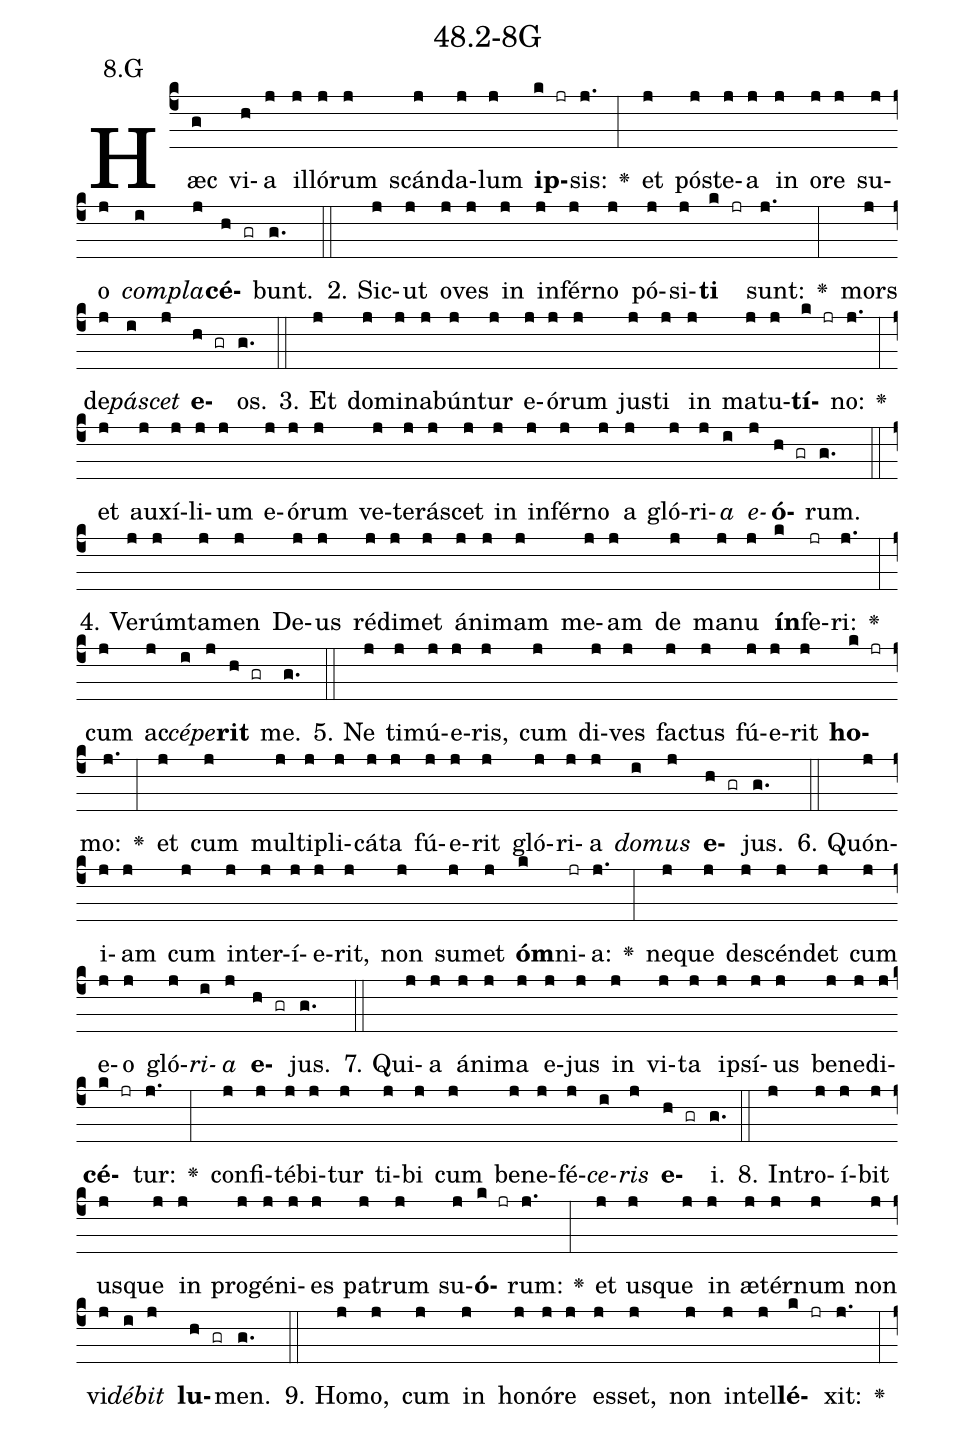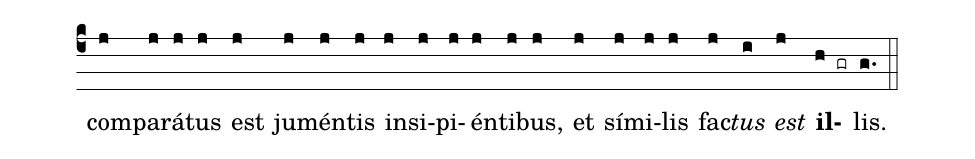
name: 48.2-8G;
annotation: 8.G;
%%
(c4)Hæc(g) vi(h)a(j) il(j)ló(j)rum(j) scán(j)da(j)lum(j) <b>ip</b>(k jr)sis:(j.) <v>\greheightstar</v>(:) et(j) póst(j)e(j)a(j) in(j) o(j)re(j) su(j)o(j) <i>com</i>(i)<i>pla</i>(j)<b>cé</b>(h gr)bunt.(g.) (::)
2. Sic(j)ut(j) o(j)ves(j) in(j) in(j)fér(j)no(j) pó(j)si(j)<b>ti</b>(k jr) sunt:(j.) <v>\greheightstar</v>(:) mors(j) de(j)<i>pá</i>(i)<i>scet</i>(j) <b>e</b>(h gr)os.(g.) (::)
3. Et(j) do(j)mi(j)na(j)bún(j)tur(j) e(j)ó(j)rum(j) jus(j)ti(j) in(j) ma(j)tu(j)<b>tí</b>(k jr)no:(j.) <v>\greheightstar</v>(:) et(j) au(j)xí(j)li(j)um(j) e(j)ó(j)rum(j) ve(j)te(j)rá(j)scet(j) in(j) in(j)fér(j)no(j) a(j) gló(j)ri(j)<i>a</i>(i) <i>e</i>(j)<b>ó</b>(h gr)rum.(g.) (::)
4. Ve(j)rúm(j)ta(j)men(j) De(j)us(j) réd(j)i(j)met(j) á(j)ni(j)mam(j) me(j)am(j) de(j) ma(j)nu(j) <b>ín</b>(k)fe(jr)ri:(j.) <v>\greheightstar</v>(:) cum(j) ac(j)<i>cé</i>(i)<i>pe</i>(j)<b>rit</b>(h gr) me.(g.) (::)
5. Ne(j) ti(j)mú(j)e(j)ris,(j) cum(j) di(j)ves(j) fac(j)tus(j) fú(j)e(j)rit(j) <b>ho</b>(k jr)mo:(j.) <v>\greheightstar</v>(:) et(j) cum(j) mul(j)ti(j)pli(j)cá(j)ta(j) fú(j)e(j)rit(j) gló(j)ri(j)a(j) <i>do</i>(i)<i>mus</i>(j) <b>e</b>(h gr)jus.(g.) (::)
6. Quón(j)i(j)am(j) cum(j) in(j)ter(j)í(j)e(j)rit,(j) non(j) su(j)met(j) <b>óm</b>(k)ni(jr)a:(j.) <v>\greheightstar</v>(:) ne(j)que(j) de(j)scén(j)det(j) cum(j) e(j)o(j) gló(j)<i>ri</i>(i)<i>a</i>(j) <b>e</b>(h gr)jus.(g.) (::)
7. Qui(j)a(j) á(j)ni(j)ma(j) e(j)jus(j) in(j) vi(j)ta(j) ip(j)sí(j)us(j) be(j)ne(j)di(j)<b>cé</b>(k jr)tur:(j.) <v>\greheightstar</v>(:) con(j)fi(j)té(j)bi(j)tur(j) ti(j)bi(j) cum(j) be(j)ne(j)fé(j)<i>ce</i>(i)<i>ris</i>(j) <b>e</b>(h gr)i.(g.) (::)
8. In(j)tro(j)í(j)bit(j) us(j)que(j) in(j) pro(j)gé(j)ni(j)es(j) pa(j)trum(j) su(j)<b>ó</b>(k jr)rum:(j.) <v>\greheightstar</v>(:) et(j) us(j)que(j) in(j) æ(j)tér(j)num(j) non(j) vi(j)<i>dé</i>(i)<i>bit</i>(j) <b>lu</b>(h gr)men.(g.) (::)
9. Ho(j)mo,(j) cum(j) in(j) ho(j)nó(j)re(j) es(j)set,(j) non(j) in(j)tel(j)<b>lé</b>(k jr)xit:(j.) <v>\greheightstar</v>(:) com(j)pa(j)rá(j)tus(j) est(j) ju(j)mén(j)tis(j) in(j)si(j)pi(j)én(j)ti(j)bus,(j) et(j) sí(j)mi(j)lis(j) fac(j)<i>tus</i>(i) <i>est</i>(j) <b>il</b>(h gr)lis.(g.) (::)
